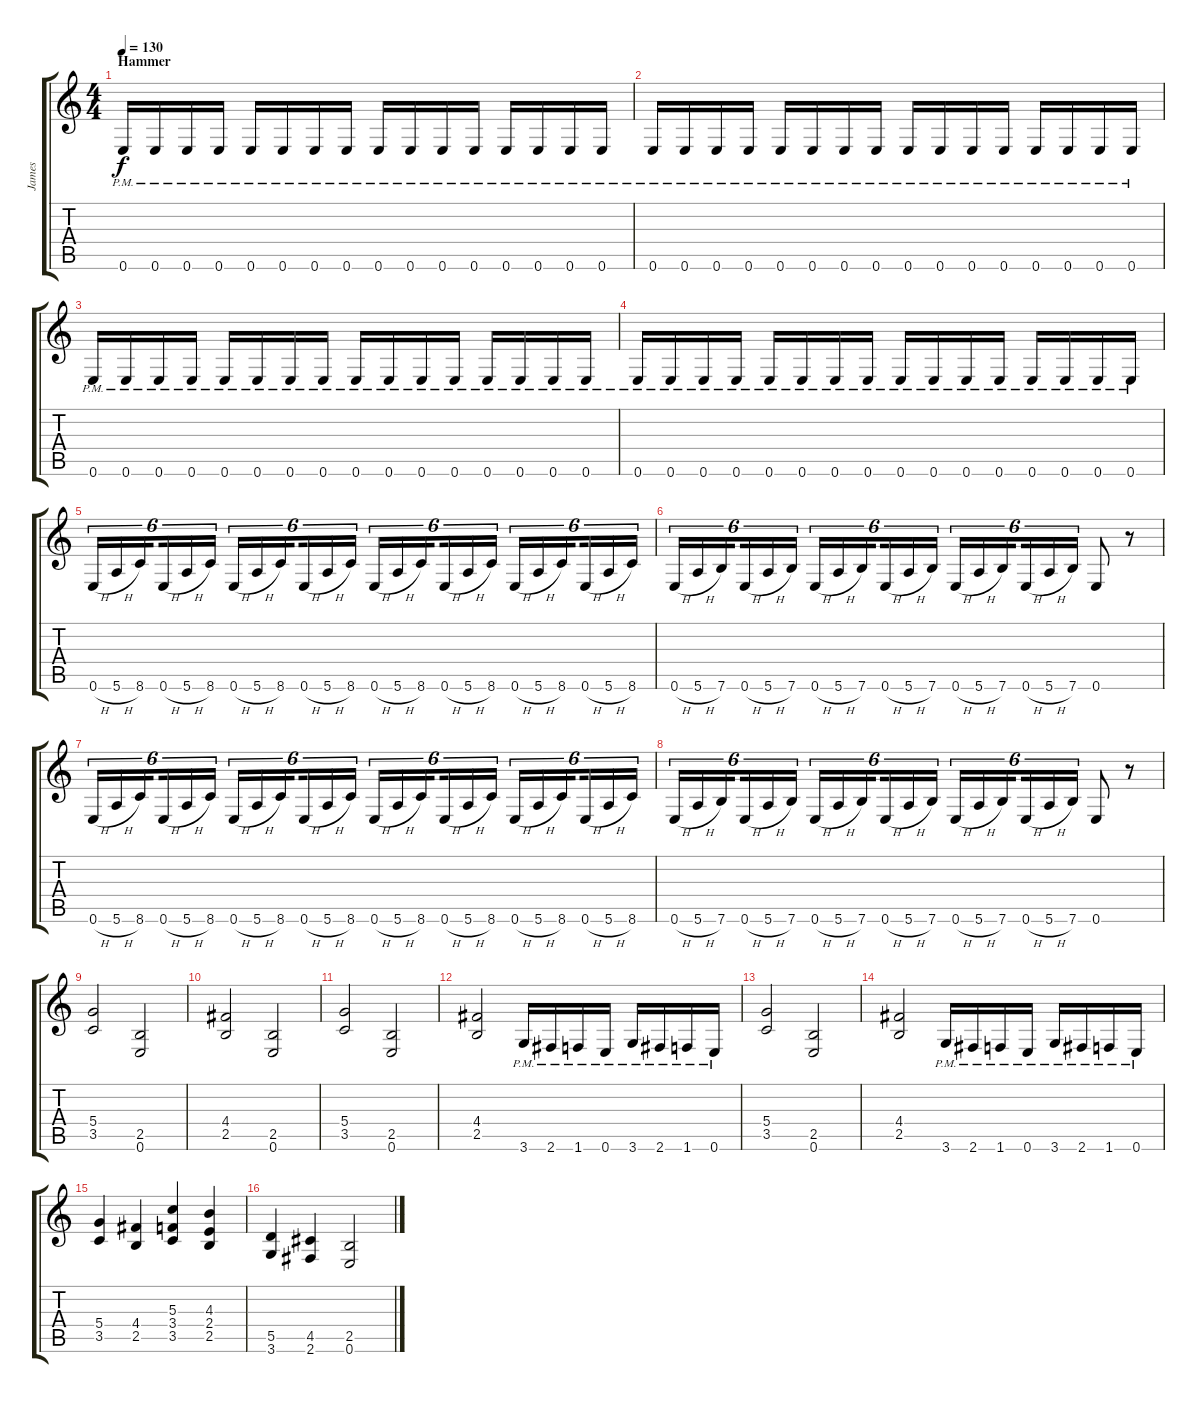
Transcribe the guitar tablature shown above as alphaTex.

\track ("James" "James") {instrument distortionguitar}
\staff {score tabs}
\tuning (E4 B3 G3 D3 A2 E2) {hide}
\ts (4 4)
\section ("" "Hammer")
\tempo 130
\clef g2
\ks c
0.6{pm}.16{dy f} 0.6{pm}.16 0.6{pm}.16 0.6{pm}.16 0.6{pm}.16 0.6{pm}.16 0.6{pm}.16 0.6{pm}.16 0.6{pm}.16 0.6{pm}.16 0.6{pm}.16 0.6{pm}.16 0.6{pm}.16 0.6{pm}.16 0.6{pm}.16 0.6{pm}.16 |
0.6{pm}.16 0.6{pm}.16 0.6{pm}.16 0.6{pm}.16 0.6{pm}.16 0.6{pm}.16 0.6{pm}.16 0.6{pm}.16 0.6{pm}.16 0.6{pm}.16 0.6{pm}.16 0.6{pm}.16 0.6{pm}.16 0.6{pm}.16 0.6{pm}.16 0.6{pm}.16 |
0.6{pm}.16 0.6{pm}.16 0.6{pm}.16 0.6{pm}.16 0.6{pm}.16 0.6{pm}.16 0.6{pm}.16 0.6{pm}.16 0.6{pm}.16 0.6{pm}.16 0.6{pm}.16 0.6{pm}.16 0.6{pm}.16 0.6{pm}.16 0.6{pm}.16 0.6{pm}.16 |
0.6{pm}.16 0.6{pm}.16 0.6{pm}.16 0.6{pm}.16 0.6{pm}.16 0.6{pm}.16 0.6{pm}.16 0.6{pm}.16 0.6{pm}.16 0.6{pm}.16 0.6{pm}.16 0.6{pm}.16 0.6{pm}.16 0.6{pm}.16 0.6{pm}.16 0.6{pm}.16 |
0.6{h}.16{tu (6 4)} 5.6{h}.16{tu (6 4)} 8.6.16{tu (6 4) beam splitsecondary} 0.6{h}.16{tu (6 4)} 5.6{h}.16{tu (6 4)} 8.6.16{tu (6 4)} 0.6{h}.16{tu (6 4)} 5.6{h}.16{tu (6 4)} 8.6.16{tu (6 4) beam splitsecondary} 0.6{h}.16{tu (6 4)} 5.6{h}.16{tu (6 4)} 8.6.16{tu (6 4)} 0.6{h}.16{tu (6 4)} 5.6{h}.16{tu (6 4)} 8.6.16{tu (6 4) beam splitsecondary} 0.6{h}.16{tu (6 4)} 5.6{h}.16{tu (6 4)} 8.6.16{tu (6 4)} 0.6{h}.16{tu (6 4)} 5.6{h}.16{tu (6 4)} 8.6.16{tu (6 4) beam splitsecondary} 0.6{h}.16{tu (6 4)} 5.6{h}.16{tu (6 4)} 8.6.16{tu (6 4)} |
0.6{h}.16{tu (6 4)} 5.6{h}.16{tu (6 4)} 7.6.16{tu (6 4) beam splitsecondary} 0.6{h}.16{tu (6 4)} 5.6{h}.16{tu (6 4)} 7.6.16{tu (6 4)} 0.6{h}.16{tu (6 4)} 5.6{h}.16{tu (6 4)} 7.6.16{tu (6 4) beam splitsecondary} 0.6{h}.16{tu (6 4)} 5.6{h}.16{tu (6 4)} 7.6.16{tu (6 4)} 0.6{h}.16{tu (6 4)} 5.6{h}.16{tu (6 4)} 7.6.16{tu (6 4) beam splitsecondary} 0.6{h}.16{tu (6 4)} 5.6{h}.16{tu (6 4)} 7.6.16{tu (6 4)} 0.6.8 r.8 |
0.6{h}.16{tu (6 4)} 5.6{h}.16{tu (6 4)} 8.6.16{tu (6 4) beam splitsecondary} 0.6{h}.16{tu (6 4)} 5.6{h}.16{tu (6 4)} 8.6.16{tu (6 4)} 0.6{h}.16{tu (6 4)} 5.6{h}.16{tu (6 4)} 8.6.16{tu (6 4) beam splitsecondary} 0.6{h}.16{tu (6 4)} 5.6{h}.16{tu (6 4)} 8.6.16{tu (6 4)} 0.6{h}.16{tu (6 4)} 5.6{h}.16{tu (6 4)} 8.6.16{tu (6 4) beam splitsecondary} 0.6{h}.16{tu (6 4)} 5.6{h}.16{tu (6 4)} 8.6.16{tu (6 4)} 0.6{h}.16{tu (6 4)} 5.6{h}.16{tu (6 4)} 8.6.16{tu (6 4) beam splitsecondary} 0.6{h}.16{tu (6 4)} 5.6{h}.16{tu (6 4)} 8.6.16{tu (6 4)} |
0.6{h}.16{tu (6 4)} 5.6{h}.16{tu (6 4)} 7.6.16{tu (6 4) beam splitsecondary} 0.6{h}.16{tu (6 4)} 5.6{h}.16{tu (6 4)} 7.6.16{tu (6 4)} 0.6{h}.16{tu (6 4)} 5.6{h}.16{tu (6 4)} 7.6.16{tu (6 4) beam splitsecondary} 0.6{h}.16{tu (6 4)} 5.6{h}.16{tu (6 4)} 7.6.16{tu (6 4)} 0.6{h}.16{tu (6 4)} 5.6{h}.16{tu (6 4)} 7.6.16{tu (6 4) beam splitsecondary} 0.6{h}.16{tu (6 4)} 5.6{h}.16{tu (6 4)} 7.6.16{tu (6 4)} 0.6.8 r.8 |
(5.4 3.5).2 (2.5 0.6).2 |
(4.4 2.5).2 (2.5 0.6).2 |
(5.4 3.5).2 (2.5 0.6).2 |
(4.4 2.5).2 3.6{pm}.16 2.6{pm}.16 1.6{pm}.16 0.6{pm}.16 3.6{pm}.16 2.6{pm}.16 1.6{pm}.16 0.6{pm}.16 |
(5.4 3.5).2 (2.5 0.6).2 |
(4.4 2.5).2 3.6{pm}.16 2.6{pm}.16 1.6{pm}.16 0.6{pm}.16 3.6{pm}.16 2.6{pm}.16 1.6{pm}.16 0.6{pm}.16 |
(5.4 3.5).4 (4.4 2.5).4 (5.3 3.4 3.5).4 (4.3 2.4 2.5).4 |
(5.5 3.6).4 (4.5 2.6).4 (2.5 0.6).2
